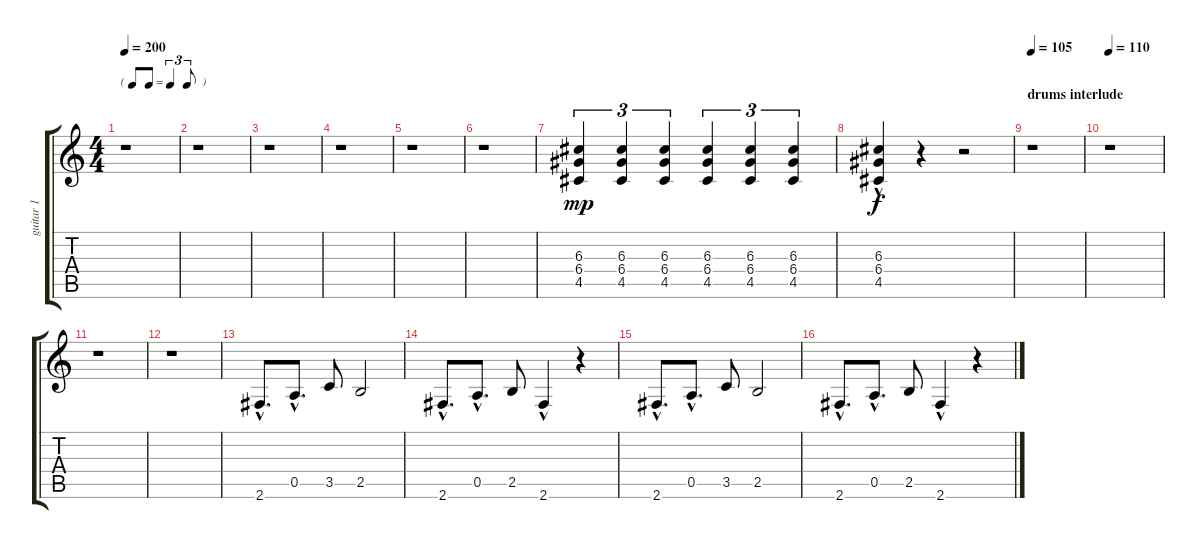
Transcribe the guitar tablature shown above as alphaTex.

\track ("guitar 1" "guitar 1") {instrument overdrivenguitar}
\staff {score tabs}
\tuning (E4 B3 G3 D3 A2 E2) {hide}
\ts (4 4)
\tf triplet8th
\tempo 200
\clef g2
\ks c
r.1{dy f} |
r.1 |
r.1 |
r.1 |
r.1 |
r.1{volume 10} |
(6.3 6.4 4.5).4{tu (3 2) dy mp} (6.3 6.4 4.5).4{tu (3 2)} (6.3 6.4 4.5).4{tu (3 2)} (6.3 6.4 4.5).4{tu (3 2)} (6.3 6.4 4.5).4{tu (3 2)} (6.3 6.4 4.5).4{tu (3 2)} |
(6.3{hac} 6.4{hac} 4.5{hac}).4{dy f} r.4 r.2 |
\section ("" "drums interlude")
\tempo 105
r.1 |
\tempo 110
r.1 |
r.1 |
r.1 |
2.6{hac}.8{d} 0.5{hac}.8{d} 3.5.8 2.5.2 |
2.6{hac}.8{d} 0.5{hac}.8{d} 2.5.8 2.6{hac}.4 r.4 |
2.6{hac}.8{d} 0.5{hac}.8{d} 3.5.8 2.5.2 |
2.6{hac}.8{d} 0.5{hac}.8{d} 2.5.8 2.6{hac}.4 r.4
